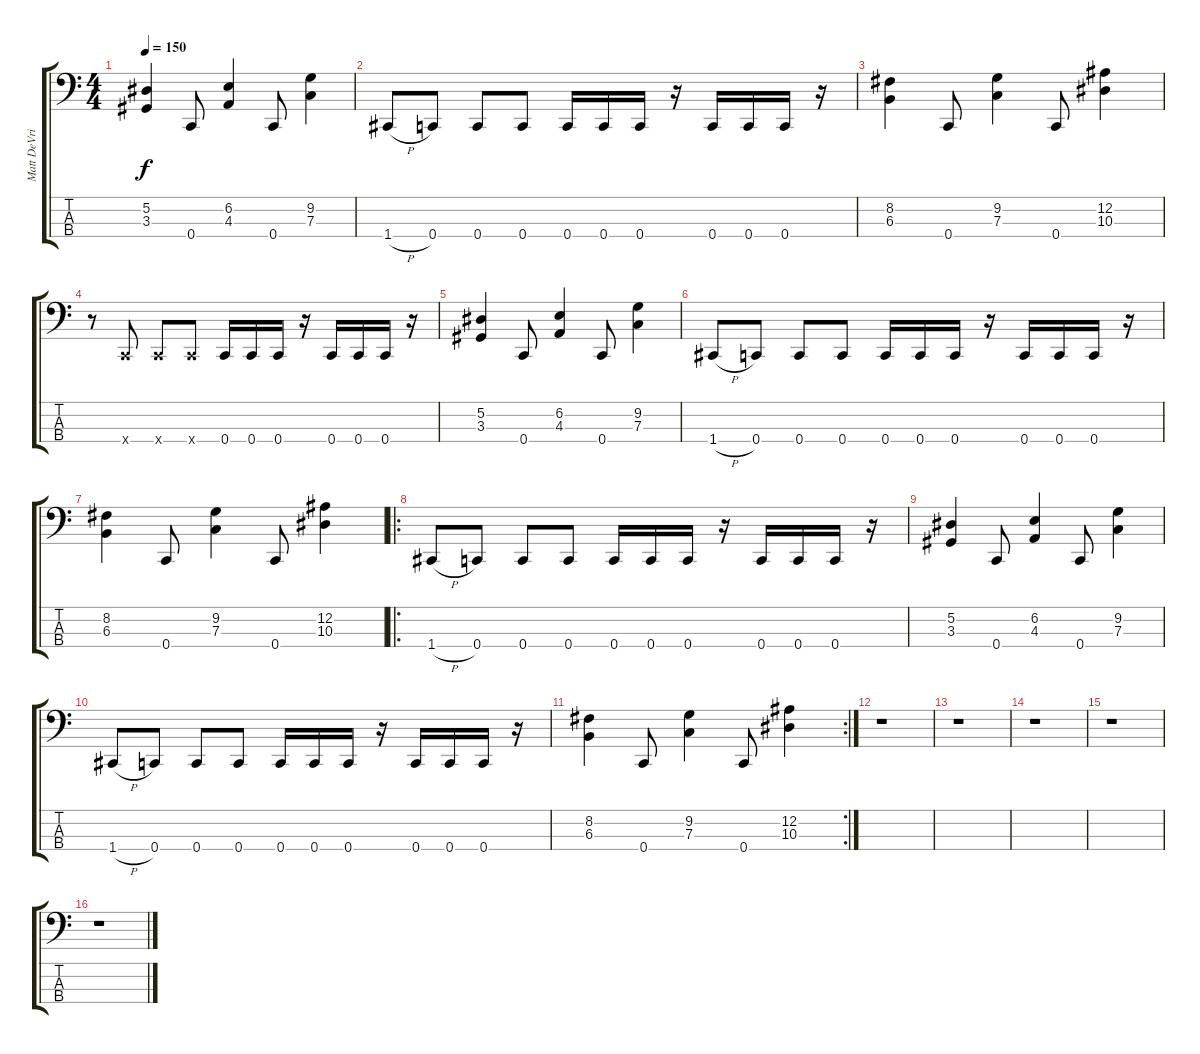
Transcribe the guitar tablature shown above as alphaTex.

\track ("Matt DeVries" "Matt DeVri") {instrument electricbassfinger}
\staff {score tabs}
\tuning (Eb2 Bb1 F1 C1) {hide}
\ts (4 4)
\tempo 150
\clef f4
\ks c
(5.2 3.3).4{dy f} 0.4.8 (6.2 4.3).4 0.4.8 (9.2 7.3).4 |
1.4{h}.8 0.4.8 0.4.8 0.4.8 0.4.16 0.4.16 0.4.16 r.16 0.4.16 0.4.16 0.4.16 r.16 |
(8.2 6.3).4 0.4.8 (9.2 7.3).4 0.4.8 (12.2 10.3).4 |
r.8 0.4{x}.8 0.4{x}.8 0.4{x}.8 0.4.16 0.4.16 0.4.16 r.16 0.4.16 0.4.16 0.4.16 r.16 |
(5.2 3.3).4 0.4.8 (6.2 4.3).4 0.4.8 (9.2 7.3).4 |
1.4{h}.8 0.4.8 0.4.8 0.4.8 0.4.16 0.4.16 0.4.16 r.16 0.4.16 0.4.16 0.4.16 r.16 |
(8.2 6.3).4 0.4.8 (9.2 7.3).4 0.4.8 (12.2 10.3).4 |
\ro
1.4{h}.8 0.4.8 0.4.8 0.4.8 0.4.16 0.4.16 0.4.16 r.16 0.4.16 0.4.16 0.4.16 r.16 |
(5.2 3.3).4 0.4.8 (6.2 4.3).4 0.4.8 (9.2 7.3).4 |
1.4{h}.8 0.4.8 0.4.8 0.4.8 0.4.16 0.4.16 0.4.16 r.16 0.4.16 0.4.16 0.4.16 r.16 |
\rc 2
(8.2 6.3).4 0.4.8 (9.2 7.3).4 0.4.8 (12.2 10.3).4 |
r.1 |
r.1 |
r.1 |
r.1 |
r.1
